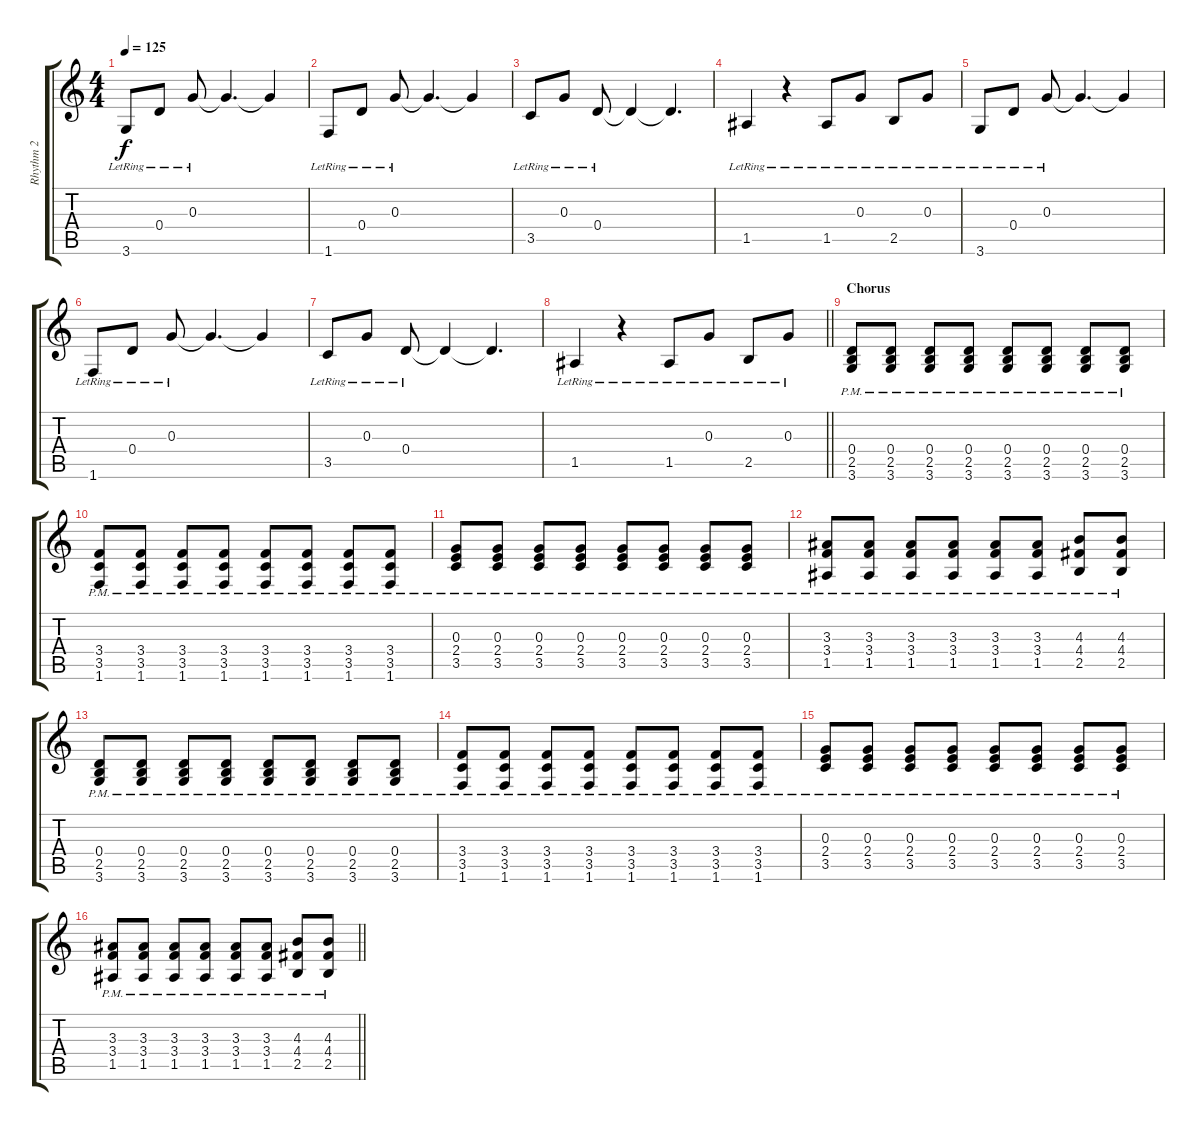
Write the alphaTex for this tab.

\track ("Rhythm 2" "Rhythm 2") {instrument electricguitarclean}
\staff {score tabs}
\tuning (E4 B3 G3 D3 A2 E2) {hide}
\ts (4 4)
\tempo 125
\clef g2
\ks c
3.6{lr}.8{dy f} 0.4{lr}.8 0.3{lr}.8 0.3{t}.4{d} 0.3{t}.4 |
1.6{lr}.8 0.4{lr}.8 0.3{lr}.8 0.3{t}.4{d} 0.3{t}.4 |
3.5{lr}.8 0.3{lr}.8 0.4{lr}.8 0.4{t}.4 0.4{t}.4{d} |
1.5{lr}.4 r.4 1.5{lr}.8 0.3{lr}.8 2.5{lr}.8 0.3{lr}.8 |
3.6{lr}.8 0.4{lr}.8 0.3{lr}.8 0.3{t}.4{d} 0.3{t}.4 |
1.6{lr}.8 0.4{lr}.8 0.3{lr}.8 0.3{t}.4{d} 0.3{t}.4 |
3.5{lr}.8 0.3{lr}.8 0.4{lr}.8 0.4{t}.4 0.4{t}.4{d} |
\barLineRight lightlight
1.5{lr}.4 r.4 1.5{lr}.8 0.3{lr}.8 2.5{lr}.8 0.3{lr}.8 |
\section ("" "Chorus")
(0.4{pm} 2.5{pm} 3.6{pm}).8 (0.4{pm} 2.5{pm} 3.6{pm}).8 (0.4{pm} 2.5{pm} 3.6{pm}).8 (0.4{pm} 2.5{pm} 3.6{pm}).8 (0.4{pm} 2.5{pm} 3.6{pm}).8 (0.4{pm} 2.5{pm} 3.6{pm}).8 (0.4{pm} 2.5{pm} 3.6{pm}).8 (0.4{pm} 2.5{pm} 3.6{pm}).8 |
(3.4{pm} 3.5{pm} 1.6{pm}).8 (3.4{pm} 3.5{pm} 1.6{pm}).8 (3.4{pm} 3.5{pm} 1.6{pm}).8 (3.4{pm} 3.5{pm} 1.6{pm}).8 (3.4{pm} 3.5{pm} 1.6{pm}).8 (3.4{pm} 3.5{pm} 1.6{pm}).8 (3.4{pm} 3.5{pm} 1.6{pm}).8 (3.4{pm} 3.5{pm} 1.6{pm}).8 |
(0.3{pm} 2.4{pm} 3.5{pm}).8 (0.3{pm} 2.4{pm} 3.5{pm}).8 (0.3{pm} 2.4{pm} 3.5{pm}).8 (0.3{pm} 2.4{pm} 3.5{pm}).8 (0.3{pm} 2.4{pm} 3.5{pm}).8 (0.3{pm} 2.4{pm} 3.5{pm}).8 (0.3{pm} 2.4{pm} 3.5{pm}).8 (0.3{pm} 2.4{pm} 3.5{pm}).8 |
(3.3{pm} 3.4{pm} 1.5{pm}).8 (3.3{pm} 3.4{pm} 1.5{pm}).8 (3.3{pm} 3.4{pm} 1.5{pm}).8 (3.3{pm} 3.4{pm} 1.5{pm}).8 (3.3{pm} 3.4{pm} 1.5{pm}).8 (3.3{pm} 3.4{pm} 1.5{pm}).8 (4.3{pm} 4.4{pm} 2.5{pm}).8 (4.3{pm} 4.4{pm} 2.5{pm}).8 |
(0.4{pm} 2.5{pm} 3.6{pm}).8 (0.4{pm} 2.5{pm} 3.6{pm}).8 (0.4{pm} 2.5{pm} 3.6{pm}).8 (0.4{pm} 2.5{pm} 3.6{pm}).8 (0.4{pm} 2.5{pm} 3.6{pm}).8 (0.4{pm} 2.5{pm} 3.6{pm}).8 (0.4{pm} 2.5{pm} 3.6{pm}).8 (0.4{pm} 2.5{pm} 3.6{pm}).8 |
(3.4{pm} 3.5{pm} 1.6{pm}).8 (3.4{pm} 3.5{pm} 1.6{pm}).8 (3.4{pm} 3.5{pm} 1.6{pm}).8 (3.4{pm} 3.5{pm} 1.6{pm}).8 (3.4{pm} 3.5{pm} 1.6{pm}).8 (3.4{pm} 3.5{pm} 1.6{pm}).8 (3.4{pm} 3.5{pm} 1.6{pm}).8 (3.4{pm} 3.5{pm} 1.6{pm}).8 |
(0.3{pm} 2.4{pm} 3.5{pm}).8 (0.3{pm} 2.4{pm} 3.5{pm}).8 (0.3{pm} 2.4{pm} 3.5{pm}).8 (0.3{pm} 2.4{pm} 3.5{pm}).8 (0.3{pm} 2.4{pm} 3.5{pm}).8 (0.3{pm} 2.4{pm} 3.5{pm}).8 (0.3{pm} 2.4{pm} 3.5{pm}).8 (0.3{pm} 2.4{pm} 3.5{pm}).8 |
\barLineRight lightlight
(3.3{pm} 3.4{pm} 1.5{pm}).8 (3.3{pm} 3.4{pm} 1.5{pm}).8 (3.3{pm} 3.4{pm} 1.5{pm}).8 (3.3{pm} 3.4{pm} 1.5{pm}).8 (3.3{pm} 3.4{pm} 1.5{pm}).8 (3.3{pm} 3.4{pm} 1.5{pm}).8 (4.3{pm} 4.4{pm} 2.5{pm}).8 (4.3{pm} 4.4{pm} 2.5{pm}).8
